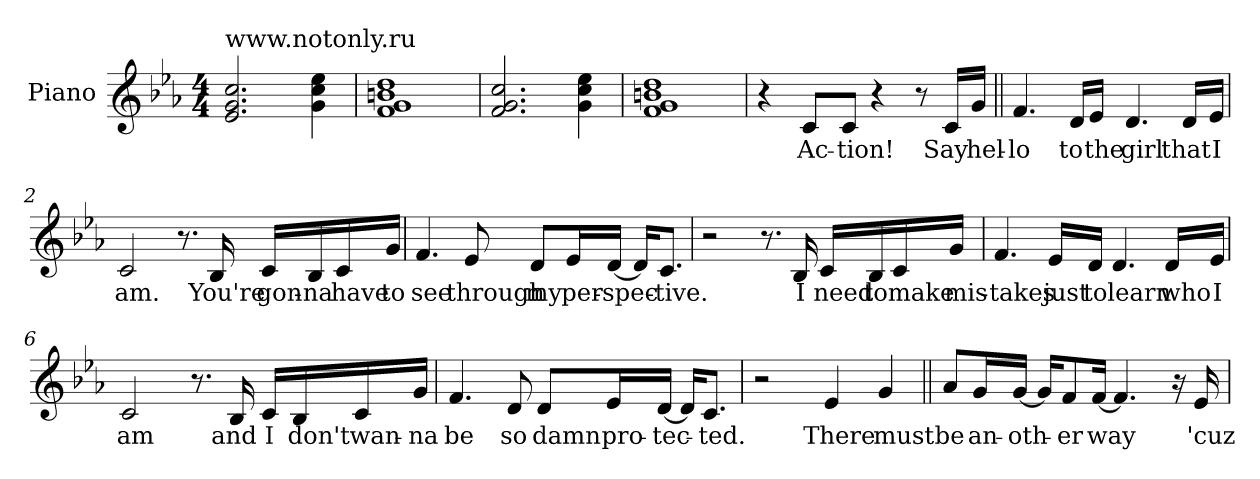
**kern	**text
*part1	*part1
*staff1	*staff1
*I"Piano	*
*I'Pno.	*
*clefG2	*
*k[b-e-a-]	*
*E-:	*
*M4/4	*
*MM96	*
=1	=1
!LO:TX:a:t=www.notonly.ru	!
2.e- 2.g 2.cc	.
4g 4cc 4ee-	.
=2	=2
1f 1g 1b 1dd	.
=3	=3
2.f 2.g 2.cc	.
4g 4cc 4ee-	.
=4	=4
1f 1g 1b 1dd	.
=5	=5
4r	.
!	!LO:LY:b:color=#008000
8cL	Ac-
!	!LO:LY:b:color=#008000
8cJ	-tion!
4r	.
8r	.
!	!LO:LY:b:color=#0000FF
16cLL	Say
!	!LO:LY:b:color=#0000FF
16gJJ	hel-
=1||	=1||
!	!LO:LY:b:color=#0000FF
4.f	-lo
!	!LO:LY:b:color=#0000FF
16dLL	to
!	!LO:LY:b:color=#0000FF
16e-JJ	the
!	!LO:LY:b:color=#0000FF
4.d	girl
!	!LO:LY:b:color=#0000FF
16dLL	that
!	!LO:LY:b:color=#0000FF
16e-JJ	I
=2	=2
!	!LO:LY:b:color=#0000FF
2c	am.
8.r	.
!	!LO:LY:b:color=#0000FF
16B-	You're
!	!LO:LY:b:color=#0000FF
16cLL	gon-
!	!LO:LY:b:color=#0000FF
16B-	-na
!	!LO:LY:b:color=#0000FF
16c	have
!	!LO:LY:b:color=#0000FF
16gJJ	to
=3	=3
!	!LO:LY:b:color=#0000FF
4.f	see
!	!LO:LY:b:color=#0000FF
8e-	through
!	!LO:LY:b:color=#0000FF
8dL	my
!	!LO:LY:b:color=#0000FF
16e-L	per-
!	!LO:LY:b:color=#0000FF
[16dJJ	-spec-
16dKL]	.
!	!LO:LY:b:color=#0000FF
8.cJ	-tive.
=4	=4
2r	.
8.r	.
!	!LO:LY:b:color=#0000FF
16B-	I
!	!LO:LY:b:color=#0000FF
16cLL	need
!	!LO:LY:b:color=#0000FF
16B-	to
!	!LO:LY:b:color=#0000FF
16c	make
!	!LO:LY:b:color=#0000FF
16gJJ	mis-
!!LO:LB:g=z
=5	=5
!	!LO:LY:b:color=#0000FF
4.f	-takes
!	!LO:LY:b:color=#0000FF
16e-LL	just
!	!LO:LY:b:color=#0000FF
16dJJ	to
!	!LO:LY:b:color=#0000FF
4.d	learn
!	!LO:LY:b:color=#0000FF
16dLL	who
!	!LO:LY:b:color=#0000FF
16e-JJ	I
=6	=6
!	!LO:LY:b:color=#0000FF
2c	am
8.r	.
!	!LO:LY:b:color=#0000FF
16B-	and
!	!LO:LY:b:color=#0000FF
16cLL	I
!	!LO:LY:b:color=#0000FF
16B-	don't
!	!LO:LY:b:color=#0000FF
16c	wan-
!	!LO:LY:b:color=#0000FF
16gJJ	-na
=7	=7
!	!LO:LY:b:color=#0000FF
4.f	be
!	!LO:LY:b:color=#0000FF
8d	so
!	!LO:LY:b:color=#0000FF
8dL	damn
!	!LO:LY:b:color=#0000FF
16e-L	pro-
!	!LO:LY:b:color=#0000FF
[16dJJ	-tec-
16dKL]	.
!	!LO:LY:b:color=#0000FF
8.cJ	-ted.
=8	=8
2r	.
!	!LO:LY:b:color=#FF00FF
4e-	There
!	!LO:LY:b:color=#FF00FF
4g	must
=9||	=9||
!	!LO:LY:b:color=#FF00FF
8a-L	be
!	!LO:LY:b:color=#FF00FF
16gL	an-
!	!LO:LY:b:color=#FF00FF
[16gJJ	-oth-
16gKL]	.
!	!LO:LY:b:color=#FF00FF
8f	-er
!	!LO:LY:b:color=#FF00FF
[16fJk	way
4.f]	.
16r	.
!	!LO:LY:b:color=#FF00FF
16e-	'cuz
=	=
*-	*-
